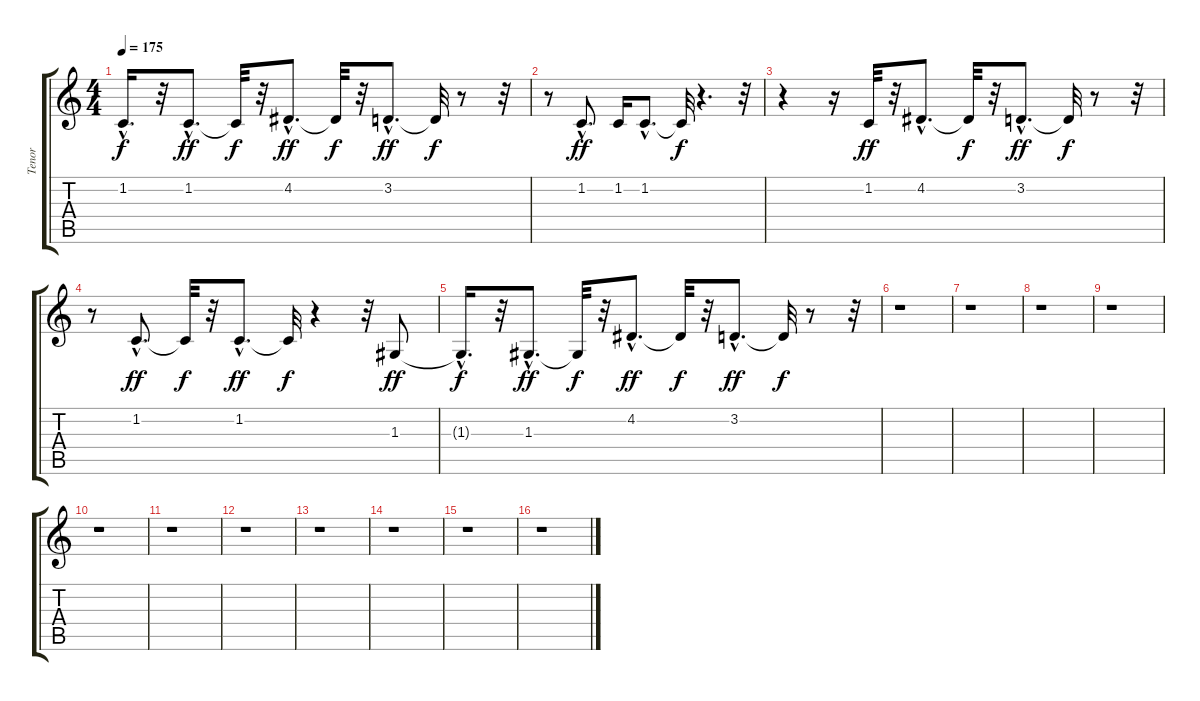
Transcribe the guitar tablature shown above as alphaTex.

\track ("Tenor" "Tenor") {instrument lead6voice}
\staff {score tabs}
\tuning (E4 B3 G3 D3 A2 E2) {hide}
\ts (4 4)
\tempo 175
\clef g2
\ks c
1.2{hac t}.16{d dy f} r.32 1.2{hac}.8{d dy ff} 1.2{t}.32{dy f} r.32 4.2{hac}.8{d dy ff} 4.2{t}.32{dy f} r.32 3.2{hac}.8{d dy ff} 3.2{t}.32{dy f} r.8 r.32 |
r.8 1.2{hac}.8{d dy ff} 1.2.16 1.2{hac}.8{d} 1.2{t}.32{dy f} r.4{d} r.32 |
r.4 r.16 1.2.32{dy ff} r.32 4.2{hac}.8{d} 4.2{t}.32{dy f} r.32 3.2{hac}.8{d dy ff} 3.2{t}.32{dy f} r.8 r.32 |
r.8 1.2{hac}.8{d dy ff} 1.2{t}.32{dy f} r.32 1.2{hac}.8{d dy ff} 1.2{t}.32{dy f} r.4 r.32 1.3.8{dy ff} |
1.3{hac t}.16{d dy f} r.32 1.3{hac}.8{d dy ff} 1.3{t}.32{dy f} r.32 4.2{hac}.8{d dy ff} 4.2{t}.32{dy f} r.32 3.2{hac}.8{d dy ff} 3.2{t}.32{dy f} r.8 r.32 |
r.1 |
r.1 |
r.1 |
r.1 |
r.1 |
r.1 |
r.1 |
r.1 |
r.1 |
r.1 |
r.1
